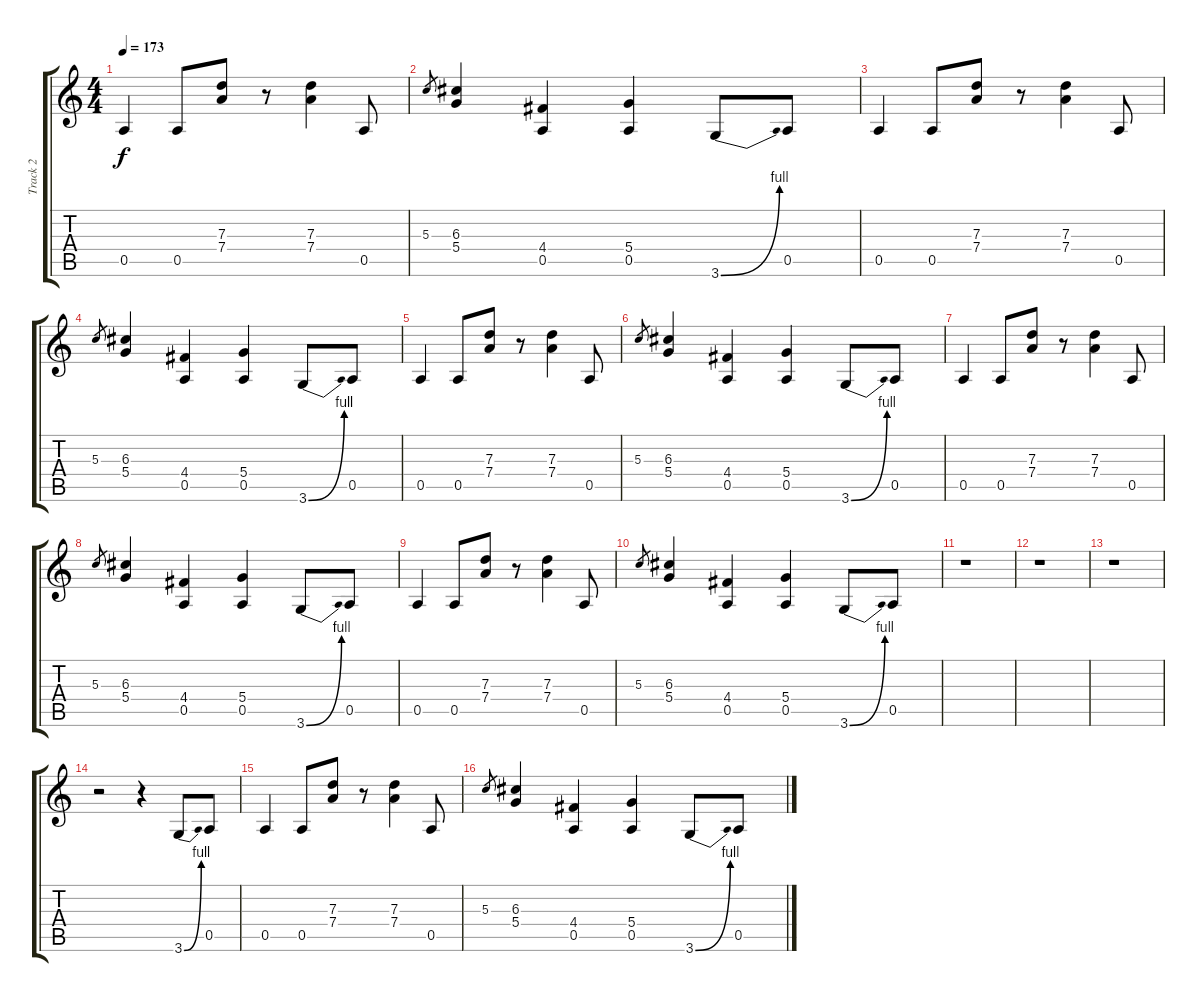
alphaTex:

\track ("Track 2" "Track 2") {instrument acousticguitarsteel}
\staff {score tabs}
\tuning (E4 B3 G3 D3 A2 E2) {hide}
\ts (4 4)
\tempo 173
\clef g2
\ks c
0.5.4{dy f} 0.5.8 (7.3 7.4).8 r.8 (7.3 7.4).4 0.5.8 |
5.3.8{gr} (6.3 5.4).4 (4.4 0.5).4 (5.4 0.5).4 3.6{be (bend 0 0 60 4)}.8 0.5.8 |
0.5.4 0.5.8 (7.3 7.4).8 r.8 (7.3 7.4).4 0.5.8 |
5.3.8{gr} (6.3 5.4).4 (4.4 0.5).4 (5.4 0.5).4 3.6{be (bend 0 0 60 4)}.8 0.5.8 |
0.5.4 0.5.8 (7.3 7.4).8 r.8 (7.3 7.4).4 0.5.8 |
5.3.8{gr} (6.3 5.4).4 (4.4 0.5).4 (5.4 0.5).4 3.6{be (bend 0 0 60 4)}.8 0.5.8 |
0.5.4 0.5.8 (7.3 7.4).8 r.8 (7.3 7.4).4 0.5.8 |
5.3.8{gr} (6.3 5.4).4 (4.4 0.5).4 (5.4 0.5).4 3.6{be (bend 0 0 60 4)}.8 0.5.8 |
0.5.4 0.5.8 (7.3 7.4).8 r.8 (7.3 7.4).4 0.5.8 |
5.3.8{gr} (6.3 5.4).4 (4.4 0.5).4 (5.4 0.5).4 3.6{be (bend 0 0 60 4)}.8 0.5.8 |
r.1 |
r.1 |
r.1 |
r.2 r.4 3.6{be (bend 0 0 60 4)}.8 0.5.8 |
0.5.4 0.5.8 (7.3 7.4).8 r.8 (7.3 7.4).4 0.5.8 |
5.3.8{gr} (6.3 5.4).4 (4.4 0.5).4 (5.4 0.5).4 3.6{be (bend 0 0 60 4)}.8 0.5.8
